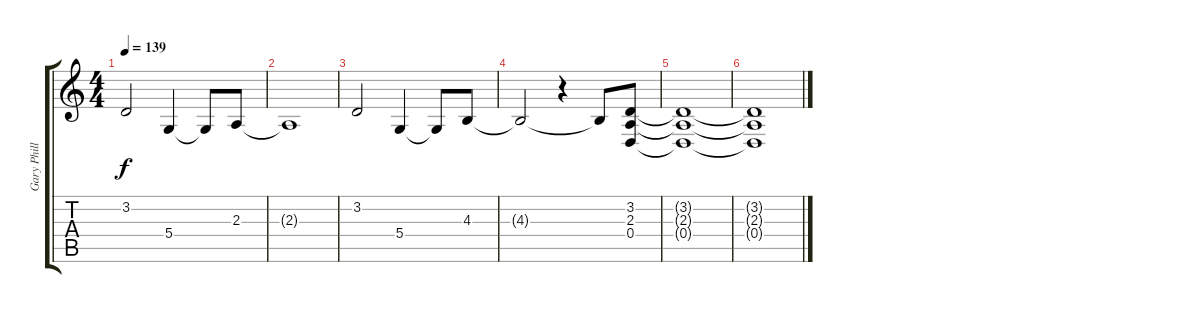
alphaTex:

\track ("Gary Phillips" "Gary Phill") {instrument drawbarorgan}
\staff {score tabs}
\tuning (E4 B3 G3 D3 A2 E2) {hide}
\ts (4 4)
\tempo 139
\clef g2
\ks c
3.2.2{dy f} 5.4.4 5.4{t}.8 2.3.8 |
2.3{t}.1 |
3.2.2 5.4.4 5.4{t}.8 4.3.8 |
4.3{t}.2 r.4 4.3{t}.8 (3.2 2.3 0.4).8{volume 2} |
(3.2{t} 2.3{t} 0.4{t}).1 |
(3.2{t} 2.3{t} 0.4{t}).1
